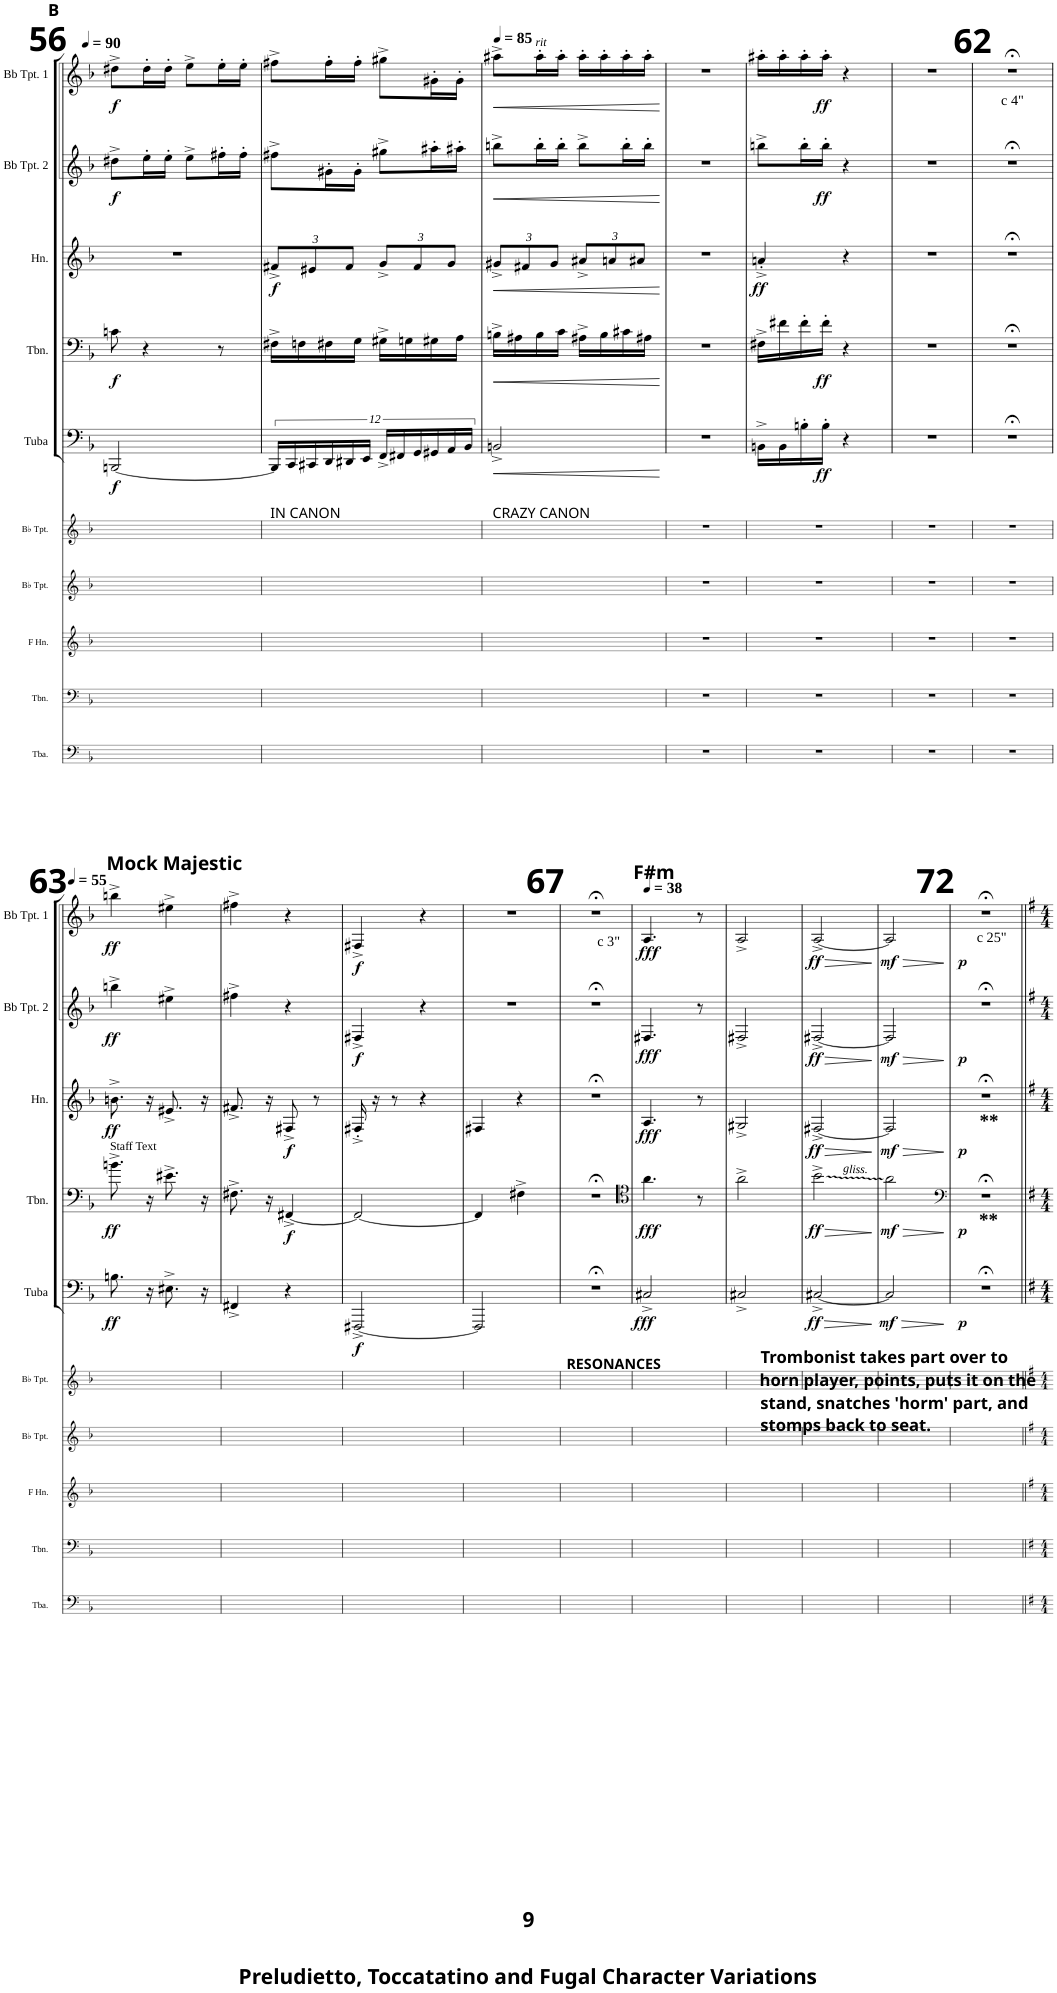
**kern	**kern	**kern	**kern	**kern	**kern	**dynam	**kern	**dynam	**kern	**dynam	**kern	**dynam	**kern	**dynam
*part10	*part9	*part8	*part7	*part6	*part5	*part5	*part4	*part4	*part3	*part3	*part2	*part2	*part1	*part1
*staff10	*staff9	*staff8	*staff7	*staff6	*staff5	*staff5	*staff4	*staff4	*staff3	*staff3	*staff2	*staff2	*staff1	*staff1
*I"Tuba	*I"Trombone	*I"Horn in F	*I"Bb Trumpet	*I"Bb Trumpet	*I"Tuba	*	*I"Trombone	*	*I"Horn in F	*	*I"Trumpet in Bb 2	*	*I"Trumpet in Bb 1	*
*I'Tba.	*I'Tbn.	*	*I'Bb Tpt.	*I'Bb Tpt.	*I'Tuba	*	*I'Tbn.	*	*I'Hn.	*	*	*	*	*
!!LO:PB:g=z
*clefF4	*clefF4	*clefG2	*clefG2	*clefG2	*clefF4	*	*clefF4	*	*clefG2	*	*clefG2	*	*clefG2	*
*	*	*ITrd4c7	*ITrd1c2	*ITrd1c2	*	*	*	*	*ITrd4c7	*	*ITrd1c2	*	*ITrd1c2	*
*k[b-]	*k[b-]	*k[b-]	*k[b-]	*k[b-]	*k[b-]	*	*k[b-]	*	*k[b-]	*	*k[b-]	*	*k[b-]	*
*M2/4	*M2/4	*M2/4	*M2/4	*M2/4	*M2/4	*	*M2/4	*	*M2/4	*	*M2/4	*	*M2/4	*
*MM90	*MM90	*MM90	*MM90	*MM90	*MM90	*	*MM90	*	*MM90	*	*MM90	*	*MM90	*
=56	=56	=56	=56	=56	=56	=56	=56	=56	=56	=56	=56	=56	=56	=56
!	!	!	!	!	!	!	!	!	!	!	!	!	!LO:TX:a:B:t=B	!
!	!	!	!	!	!	!LO:DY:b	!	!LO:DY:b	!	!	!	!LO:DY:b	!	!LO:DY:b
2ryy	2ryy	2ryy	2ryy	2ryy	[2BBBn/	f	8cn\	f	2r	.	8dd#X^\L	f	8dd#X^\L	f
.	.	.	.	.	.	.	4r	.	.	.	16ee'\L	.	16dd#'\L	.
.	.	.	.	.	.	.	.	.	.	.	16ee'\JJ	.	16dd#'\JJ	.
.	.	.	.	.	.	.	.	.	.	.	8ee^\L	.	8ee^\L	.
.	.	.	.	.	.	.	8r	.	.	.	16ff#X'\L	.	16ee'\L	.
.	.	.	.	.	.	.	.	.	.	.	16ff#'\JJ	.	16ee'\JJ	.
=57	=57	=57	=57	=57	=57	=57	=57	=57	=57	=57	=57	=57	=57	=57
*	*	*	*	*	*	*	*	*	*Xbrackettup	*	*	*	*	*
!	!	!	!	!LO:TX:a:t=IN CANON	!	!	!	!	!	!	!	!	!	!
!	!	!	!	!	!	!	!	!	!	!LO:DY:b	!	!	!	!
2ryy	2ryy	2ryy	2ryy	2ryy	24BBB/LL]	.	16F#X^\LL	.	12f#X^/L	f	8ff#X^\L	.	8ff#X^\L	.
.	.	.	.	.	24CC/	.	.	.	.	.	.	.	.	.
.	.	.	.	.	.	.	16Fn\	.	.	.	.	.	.	.
.	.	.	.	.	24CC#X/	.	.	.	12e#X/	.	.	.	.	.
.	.	.	.	.	24DD/	.	16F#X\	.	.	.	16g#X'\L	.	16ff#'\L	.
.	.	.	.	.	24DD#X/	.	.	.	12f#/J	.	.	.	.	.
.	.	.	.	.	.	.	16G\JJ	.	.	.	16g#'\JJ	.	16ff#'\JJ	.
.	.	.	.	.	24EE/JJ	.	.	.	.	.	.	.	.	.
.	.	.	.	.	24FF^/LL	.	16G#X^\LL	.	12g^/L	.	8gg#X^\L	.	8gg#X^\L	.
.	.	.	.	.	24FF#X/	.	.	.	.	.	.	.	.	.
.	.	.	.	.	.	.	16Gn\	.	.	.	.	.	.	.
.	.	.	.	.	24GG/	.	.	.	12f#/	.	.	.	.	.
.	.	.	.	.	24GG#X/	.	16G#X\	.	.	.	16aa#X'\L	.	16g#X'\L	.
.	.	.	.	.	24AA/	.	.	.	12g/J	.	.	.	.	.
.	.	.	.	.	.	.	16A\JJ	.	.	.	16aa#X'\JJ	.	16g#'\JJ	.
.	.	.	.	.	24BB-/JJ	.	.	.	.	.	.	.	.	.
=58	=58	=58	=58	=58	=58	=58	=58	=58	=58	=58	=58	=58	=58	=58
*	*	*	*	*	*	*	*	*	*	*	*	*	*MM85	*
!	!	!	!	!LO:TX:a:t=CRAZY CANON	!	!	!	!	!	!	!	!	!	!
!	!	!	!	!	!	!LO:HP:b	!	!LO:HP:b	!	!LO:HP:b	!	!LO:HP:b	!	!LO:HP:b
2ryy	2ryy	2ryy	2ryy	2ryy	2BBn^/	<	16Bn^\LL	<	12g#X^/L	<	8bbn^\L	<	8aa#X^\L	<
.	.	.	.	.	.	.	16A#X\	.	.	.	.	.	.	.
.	.	.	.	.	.	.	.	.	12f#X/	.	.	.	.	.
!	!	!	!	!	!	!	!	!	!	!	!	!	!LO:TX:a:i:t=rit	!
.	.	.	.	.	.	.	16B\	.	.	.	16bb'\L	.	16aa#'\L	.
.	.	.	.	.	.	.	.	.	12g#/J	.	.	.	.	.
.	.	.	.	.	.	.	16c\JJ	.	.	.	16bb'\JJ	.	16aa#'\JJ	.
.	.	.	.	.	.	.	16A#X^\LL	.	12a#X^/L	.	8bb^\L	.	16aa#'\LL	.
.	.	.	.	.	.	.	16B\	.	.	.	.	.	16aa#'\	.
.	.	.	.	.	.	.	.	.	12an/	.	.	.	.	.
.	.	.	.	.	.	.	16c#X\	.	.	.	16bb'\L	.	16aa#'\	.
.	.	.	.	.	.	.	.	.	12a#X/J	.	.	.	.	.
.	.	.	.	.	.	.	16A#X\JJ	.	.	.	16bb'\JJ	.	16aa#'\JJ	.
.	.	.	.	.	.	[	.	[	.	[	.	[	.	[
=59	=59	=59	=59	=59	=59	=59	=59	=59	=59	=59	=59	=59	=59	=59
2r	2r	2r	2r	2r	2r	.	2r	.	2r	.	2r	.	2r	.
=60	=60	=60	=60	=60	=60	=60	=60	=60	=60	=60	=60	=60	=60	=60
!	!	!	!	!	!	!	!	!	!	!LO:DY:b	!	!	!	!
2r	2r	2r	2r	2r	16BBn^\LL	.	16F#X^\LL	.	4an'^/	ff	8bbn^\L	.	16aa#X'\LL	.
.	.	.	.	.	16BB\	.	16f#X\	.	.	.	.	.	16aa#'\	.
.	.	.	.	.	16Bn'\	.	16f#'\	.	.	.	16bb'\L	.	16aa#'\	.
!	!	!	!	!	!	!LO:DY:b	!	!LO:DY:b	!	!	!	!LO:DY:b	!	!LO:DY:b
.	.	.	.	.	16B'\JJ	ff	16f#'\JJ	ff	.	.	16bb'\JJ	ff	16aa#'\JJ	ff
.	.	.	.	.	4r	.	4r	.	4r	.	4r	.	4r	.
=61	=61	=61	=61	=61	=61	=61	=61	=61	=61	=61	=61	=61	=61	=61
2r	2r	2r	2r	2r	2r	.	2r	.	2r	.	2r	.	2r	.
=62	=62	=62	=62	=62	=62	=62	=62	=62	=62	=62	=62	=62	=62	=62
!	!	!	!	!	!	!	!	!	!	!	!	!	!LO:TX:a:t=c 4"	!
2r	2r	2r	2r	2r	2r;<	.	2r;<	.	2r;<	.	2r;<	.	2r;<	.
!!LO:LB:g=z
=63	=63	=63	=63	=63	=63	=63	=63	=63	=63	=63	=63	=63	=63	=63
*	*	*	*	*	*	*	*	*	*	*	*	*	*MM55	*
!	!	!	!	!	!	!	!	!	!	!	!	!	!LO:TX:a:B:t=Mock Majestic	!
!	!	!	!	!	!	!	!LO:TX:a:t=Staff Text	!	!	!	!	!	!	!
!	!	!	!	!	!	!LO:DY:b	!	!LO:DY:b	!	!LO:DY:b	!	!LO:DY:b	!	!LO:DY:b
2ryy	2ryy	2ryy	2ryy	2ryy	8.Bn\	ff	8.bn^\	ff	8.bn^\	ff	4bbn^\	ff	4bbn^\	ff
.	.	.	.	.	16r	.	16r	.	16r	.	.	.	.	.
.	.	.	.	.	8.E#X^\	.	8.e#X^\	.	8.e#X^/	.	4ee#X^\	.	4ee#X^\	.
.	.	.	.	.	16r	.	16r	.	16r	.	.	.	.	.
=64	=64	=64	=64	=64	=64	=64	=64	=64	=64	=64	=64	=64	=64	=64
2ryy	2ryy	2ryy	2ryy	2ryy	4FF#X^/	.	8.F#X^\	.	8.f#X^/	.	4ff#X^\	.	4ff#X^\	.
.	.	.	.	.	.	.	16r	.	16r	.	.	.	.	.
!	!	!	!	!	!	!	!	!LO:DY:b	!	!LO:DY:b	!	!	!	!
.	.	.	.	.	4r	.	[4FF#X^/	f	8F#X^/	f	4r	.	4r	.
.	.	.	.	.	.	.	.	.	8r	.	.	.	.	.
=65	=65	=65	=65	=65	=65	=65	=65	=65	=65	=65	=65	=65	=65	=65
!	!	!	!	!	!	!LO:DY:b	!	!	!	!	!	!LO:DY:b	!	!LO:DY:b
2ryy	2ryy	2ryy	2ryy	2ryy	[2FFF#X^/	f	2FF#/_	.	16F#X'^/	.	4F#X^/	f	4F#X^/	f
.	.	.	.	.	.	.	.	.	16r	.	.	.	.	.
.	.	.	.	.	.	.	.	.	8r	.	.	.	.	.
.	.	.	.	.	.	.	.	.	4r	.	4r	.	4r	.
=66	=66	=66	=66	=66	=66	=66	=66	=66	=66	=66	=66	=66	=66	=66
2ryy	2ryy	2ryy	2ryy	2ryy	2FFF#/]	.	4FF#/]	.	4F#X/	.	2r	.	2r	.
.	.	.	.	.	.	.	4F#X^\	.	4r	.	.	.	.	.
=67	=67	=67	=67	=67	=67	=67	=67	=67	=67	=67	=67	=67	=67	=67
!	!	!	!	!	!	!	!	!	!	!	!	!	!LO:TX:a:t=c 3"	!
!	!	!	!	!LO:TX:a:B:t=RESONANCES	!	!	!	!	!	!	!	!	!	!
2ryy	2ryy	2ryy	2ryy	2ryy	2r;<	.	2r;<	.	2r;<	.	2r;<	.	2r;<	.
=68	=68	=68	=68	=68	=68	=68	=68	=68	=68	=68	=68	=68	=68	=68
*	*	*	*	*	*	*	*clefC4	*	*	*	*	*	*	*
*	*	*	*	*	*	*	*	*	*	*	*	*	*MM38	*
!	!	!	!	!	!	!	!	!	!	!	!	!	!LO:TX:a:B:t=F#m	!
!	!	!	!	!	!	!LO:DY:b	!	!LO:DY:b	!	!LO:DY:b	!	!LO:DY:b	!	!LO:DY:b
2ryy	2ryy	2ryy	2ryy	2ryy	2C#X^/	fff	4.a\	fff	4.A/	fff	4.F#X/	fff	4.A/	fff
.	.	.	.	.	.	.	8r	.	8r	.	8r	.	8r	.
=69	=69	=69	=69	=69	=69	=69	=69	=69	=69	=69	=69	=69	=69	=69
2ryy	2ryy	2ryy	2ryy	2ryy	2C#X^/	.	2a^\	.	2G#X^/	.	2F#X^/	.	2A^/	.
=70	=70	=70	=70	=70	=70	=70	=70	=70	=70	=70	=70	=70	=70	=70
!	!	!	!	!	!	!LO:HP:b	!	!LO:HP:b	!	!LO:HP:b	!	!LO:HP:b	!	!LO:HP:b
!	!	!	!	!	!	!LO:DY:n=1:b	!	!LO:DY:n=1:b	!	!LO:DY:n=1:b	!	!LO:DY:n=1:b	!	!LO:DY:n=1:b
2ryy	2ryy	2ryy	2ryy	2ryy	[2C#X^/	> ff	2b-^\	> ff	[2F#X^/	> ff	[2F#X^/	> ff	[2A^/	> ff
.	.	.	.	.	.	]	.	]	.	]	.	]	.	]
=71	=71	=71	=71	=71	=71	=71	=71	=71	=71	=71	=71	=71	=71	=71
!	!	!	!	!	!	!LO:HP:b	!	!LO:HP:b	!	!LO:HP:b	!	!LO:HP:b	!	!LO:HP:b
!	!	!	!	!	!	!LO:DY:n=1:b	!	!LO:DY:n=1:b	!	!LO:DY:n=1:b	!	!LO:DY:n=1:b	!	!LO:DY:n=1:b
2ryy	2ryy	2ryy	2ryy	2ryy	2C#/]	> mf	2a\	> mf	2F#/]	> mf	2F#/]	> mf	2A/]	> mf
.	.	.	.	.	.	]	.	]	.	]	.	]	.	]
=72	=72	=72	=72	=72	=72	=72	=72	=72	=72	=72	=72	=72	=72	=72
*	*	*	*	*	*	*	*clefF4	*	*	*	*	*	*	*
!	!	!	!	!	!	!	!	!	!	!	!	!	!LO:TX:a:B:t=Trombonist takes part over to	!
!	!	!	!	!	!	!	!	!	!	!	!	!	!LO:TX:a:t=horn player, points, puts it on the	!
!	!	!	!	!	!	!	!	!	!	!	!	!	!LO:TX:a:t=stand, snatches 'horm' part, and	!
!	!	!	!	!	!	!	!	!	!	!	!	!	!LO:TX:a:t=stomps back to seat.	!
!	!	!	!	!	!	!	!	!	!	!	!	!	!LO:TX:a:t=c 25"	!
!	!	!	!	!	!	!	!	!	!LO:TX:a:B:t=**	!	!	!	!	!
!	!	!	!	!	!	!	!LO:TX:a:B:t=**	!	!	!	!	!	!	!
!	!	!	!	!	!	!LO:DY:b	!	!LO:DY:b	!	!LO:DY:b	!	!LO:DY:b	!	!LO:DY:b
2ryy	2ryy	2ryy	2ryy	2ryy	2r;<	p	2r;<	p	2r;<	p	2r;<	p	2r;<	p
=||	=||	=||	=||	=||	=||	=||	=||	=||	=||	=||	=||	=||	=||	=||
*-	*-	*-	*-	*-	*-	*-	*-	*-	*-	*-	*-	*-	*-	*-
